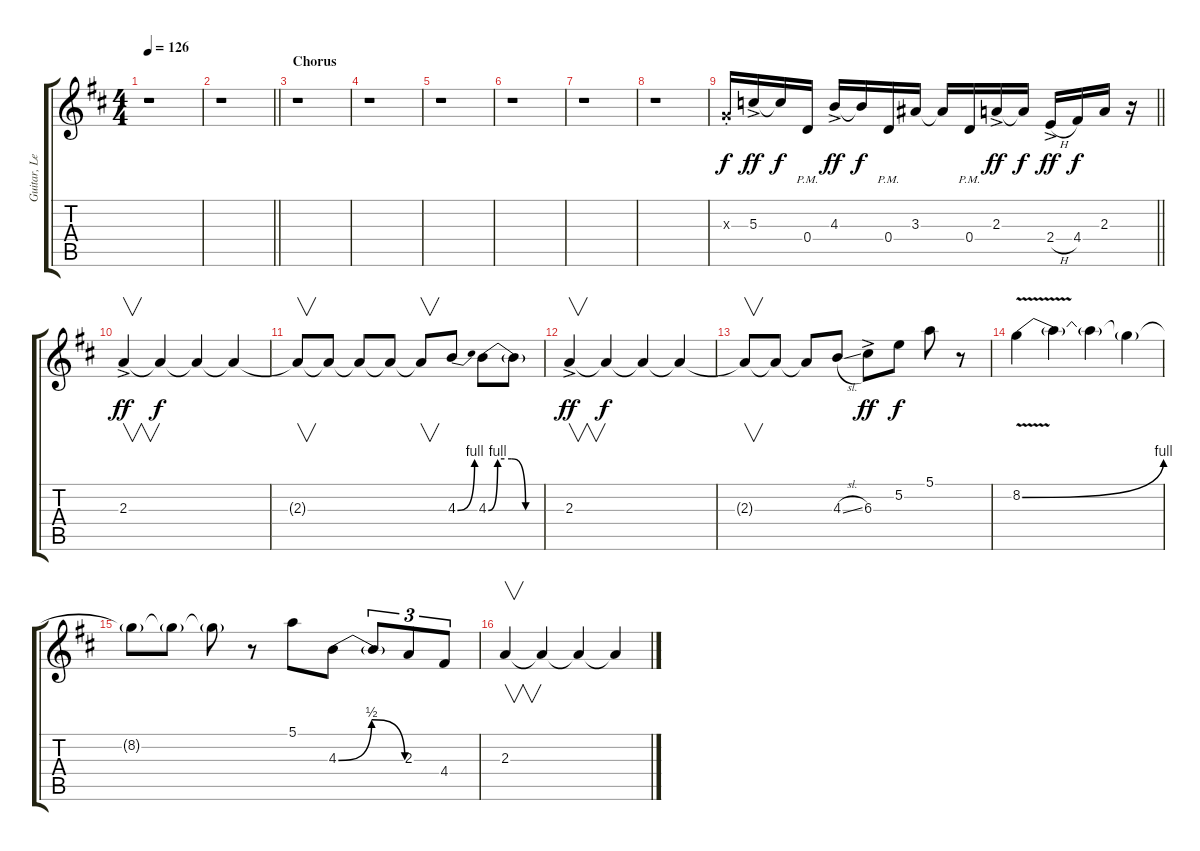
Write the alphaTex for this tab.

\track ("Guitar, Lead" "Guitar, Le") {instrument distortionguitar}
\staff {score tabs}
\tuning (E4 B3 G3 D3 A2 E2) {hide}
\ts (4 4)
\tempo 126
\clef g2
\ks d
r.1{dy f} |
\barLineRight lightlight
r.1 |
\section ("" "Chorus")
r.1 |
r.1 |
r.1 |
r.1 |
r.1 |
r.1 |
\barLineRight lightlight
0.3{st x}.16 5.3{ac}.16{dy ff} 5.3{t}.16{dy f} 0.4{pm}.16 4.3{ac}.16{dy ff} 4.3{t}.16{dy f} 0.4{pm}.16 3.3.16 3.3{t}.16 0.4{pm}.16 2.3{ac}.16{dy ff} 2.3{t}.16{dy f} 2.4{h ac}.16{dy ff} 4.4.16{dy f} 2.3.16 r.16 |
2.3{ac}.4{v dy ff} 2.3{t}.4{dy f} 2.3{t}.4 2.3{t}.4 |
2.3{t}.8{v} 2.3{t}.8 2.3{t}.8 2.3{t}.8 2.3{t}.8{v} 4.3{be (bend 0 0 60 4)}.8 4.3{be (custom 0 0 10 4 25 4 40 0 60 0)}.8 4.3{t}.8 |
2.3{ac}.4{v dy ff} 2.3{t}.4{dy f} 2.3{t}.4 2.3{t}.4 |
2.3{t}.8{v} 2.3{t}.8 2.3{t}.8 4.3{sl}.8 6.3{ac}.8{dy ff} 5.2.8{dy f} 5.1.8 r.8 |
8.2{be (bend 0 0 60 4) v}.4 8.2{t}.4 8.2{t}.4 8.2{t}.4 |
8.2{t}.8 8.2{t}.8 8.2{t}.8 r.8 5.1.8 4.3{be (bendrelease 0 0 30 2 30 2 60 0)}.8 4.3{t}.8{tu (3 2)} 2.3.8{tu (3 2)} 4.4.8{tu (3 2)} |
2.3.4{v} 2.3{t}.4 2.3{t}.4 2.3{t}.4
